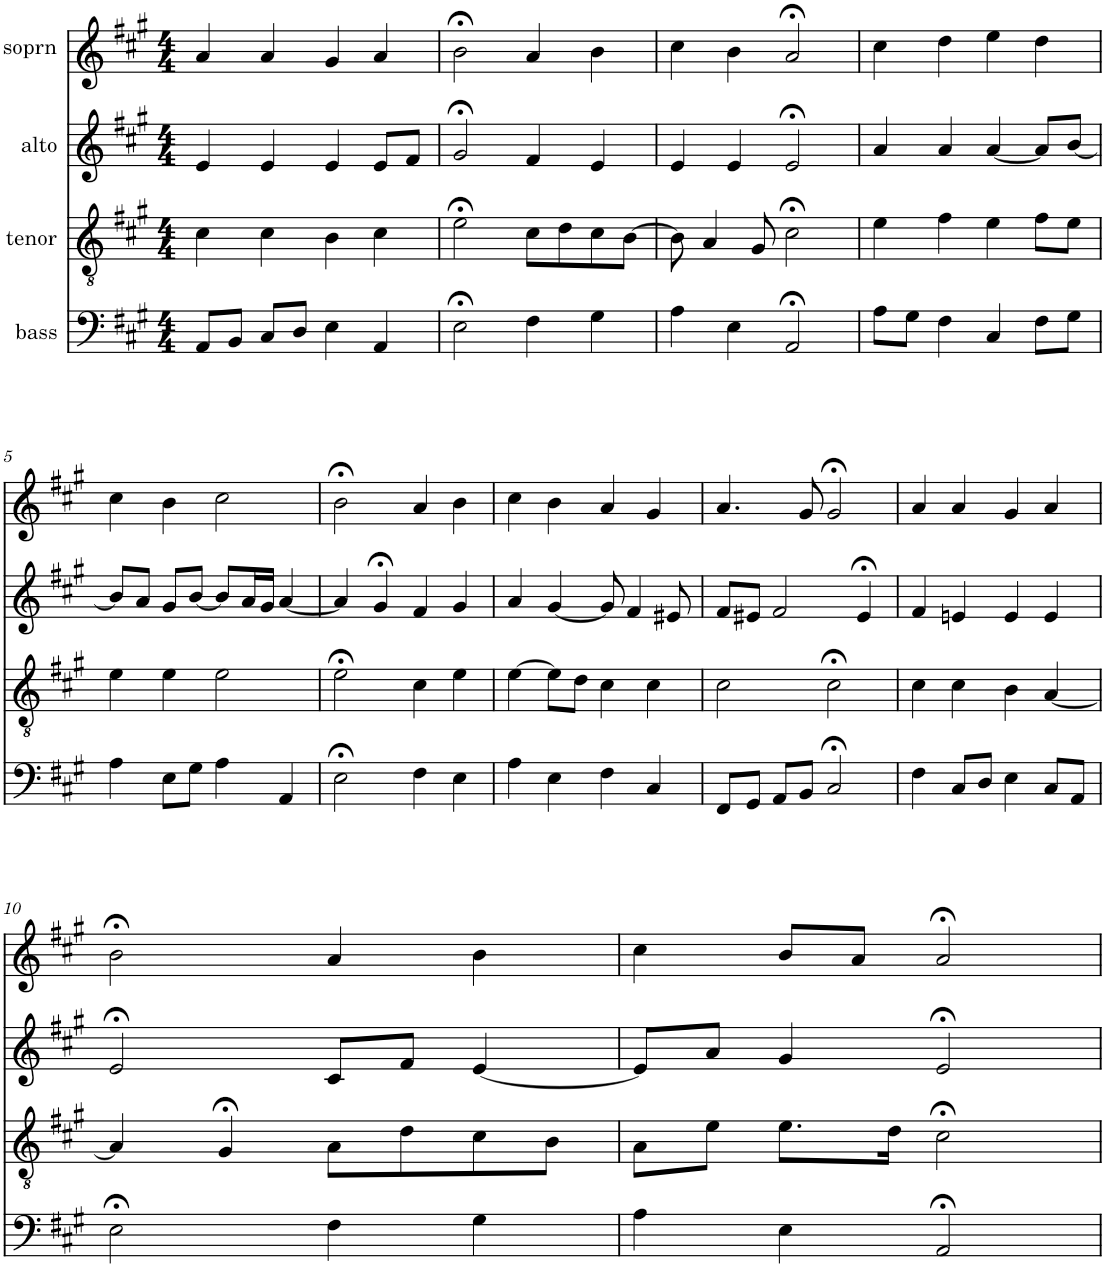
**kern	**kern	**kern	**kern
*part4	*part3	*part2	*part1
*staff4	*staff3	*staff2	*staff1
*I"bass	*I"tenor	*I"alto	*I"soprn
*clefF4	*clefGv2	*clefG2	*clefG2
*k[f#c#g#]	*k[f#c#g#]	*k[f#c#g#]	*k[f#c#g#]
*A:	*A:	*A:	*A:
*M4/4	*M4/4	*M4/4	*M4/4
=1	=1	=1	=1
8AA/L	4c#\	4e/	4a/
8BB/J	.	.	.
8C#/L	4c#\	4e/	4a/
8D/J	.	.	.
4E\	4B\	4e/	4g#/
4AA/	4c#\	8e/L	4a/
.	.	8f#/J	.
=2	=2	=2	=2
2E;<\	2e;<\	2g#;</	2b;<\
4F#\	8c#\L	4f#/	4a/
.	8d\	.	.
4G#\	8c#\	4e/	4b\
.	[8B\J	.	.
=3	=3	=3	=3
4A\	8B\]	4e/	4cc#\
.	4A/	.	.
4E\	.	4e/	4b\
.	8G#/	.	.
2AA;</	2c#;<\	2e;</	2a;</
=4	=4	=4	=4
8A\L	4e\	4a/	4cc#\
8G#\J	.	.	.
4F#\	4f#\	4a/	4dd\
4C#/	4e\	[4a/	4ee\
8F#\L	8f#\L	8a/L]	4dd\
8G#\J	8e\J	[8b/J	.
!!LO:LB:g=z
=5	=5	=5	=5
4A\	4e\	8b/L]	4cc#\
.	.	8a/J	.
8E\L	4e\	8g#/L	4b\
8G#\J	.	[8b/J	.
4A\	2e\	8b/L]	2cc#\
.	.	16a/L	.
.	.	16g#/JJ	.
4AA/	.	[4a/	.
=6	=6	=6	=6
2E;<\	2e;<\	4a/]	2b;<\
.	.	4g#;</	.
4F#\	4c#\	4f#/	4a/
4E\	4e\	4g#/	4b\
=7	=7	=7	=7
4A\	[4e\	4a/	4cc#\
4E\	8e\L]	[4g#/	4b\
.	8d\J	.	.
4F#\	4c#\	8g#/]	4a/
.	.	4f#/	.
4C#/	4c#\	.	4g#/
.	.	8e#X/	.
=8	=8	=8	=8
8FF#/L	2c#\	8f#/L	4.a/
8GG#/J	.	8e#X/J	.
8AA/L	.	2f#/	.
8BB/J	.	.	8g#/
2C#;</	2c#;<\	.	2g#;</
.	.	4e#;</	.
=9	=9	=9	=9
4F#\	4c#\	4f#/	4a/
8C#/L	4c#\	4en/	4a/
8D/J	.	.	.
4E\	4B\	4e/	4g#/
8C#/L	[4A/	4e/	4a/
8AA/J	.	.	.
!!LO:LB:g=z
=10	=10	=10	=10
2E;<\	4A/]	2e;</	2b;<\
.	4G#;</	.	.
4F#\	8A\L	8c#/L	4a/
.	8d\	8f#/J	.
4G#\	8c#\	[4e/	4b\
.	8B\J	.	.
=11	=11	=11	=11
4A\	8A\L	8e/L]	4cc#\
.	8e\J	8a/J	.
4E\	8.e\L	4g#/	8b/L
.	.	.	8a/J
.	16d\Jk	.	.
2AA;</	2c#;<\	2e;</	2a;</
=	=	=	=
*-	*-	*-	*-
